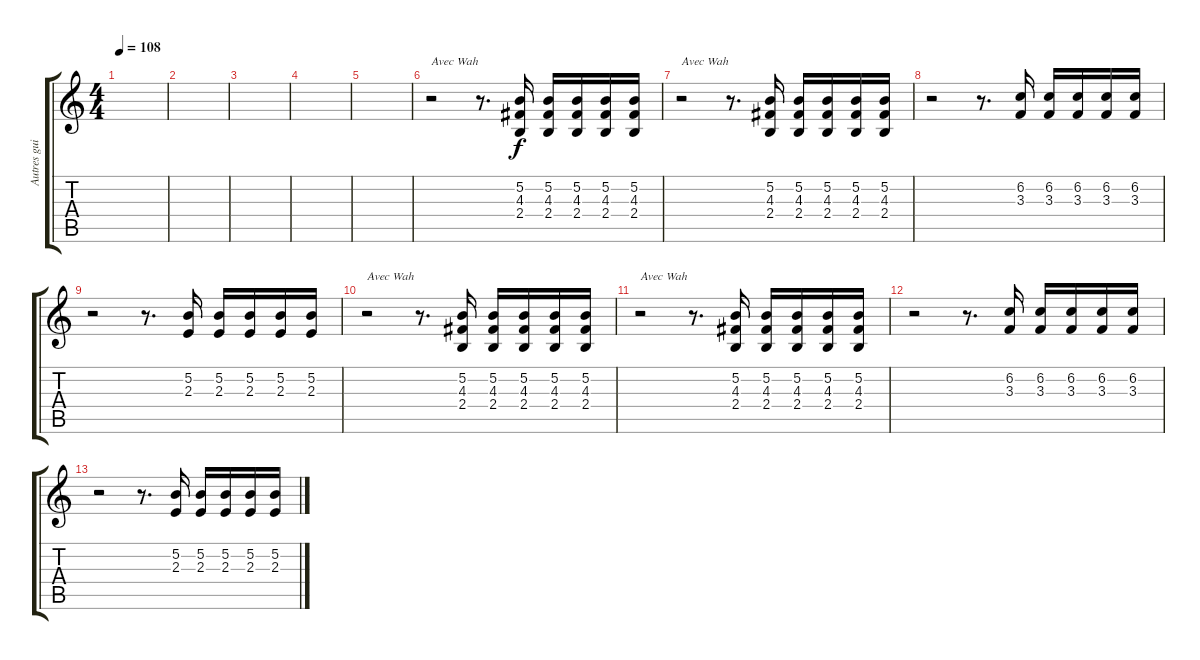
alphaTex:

\track ("Autres guitare" "Autres gui") {instrument distortionguitar}
\staff {score tabs}
\tuning (B3 Gb3 D3 A2 E2 B1) {hide}
\ts (4 4)
\tempo 108
\clef g2
\ks c
|
|
|
|
|
r.2{txt "Avec Wah"} r.8{d} (5.2 4.3 2.4).16 (5.2 4.3 2.4).16 (5.2 4.3 2.4).16 (5.2 4.3 2.4).16 (5.2 4.3 2.4).16 |
r.2{txt "Avec Wah"} r.8{d} (5.2 4.3 2.4).16 (5.2 4.3 2.4).16 (5.2 4.3 2.4).16 (5.2 4.3 2.4).16 (5.2 4.3 2.4).16 |
r.2 r.8{d} (6.2 3.3).16 (6.2 3.3).16 (6.2 3.3).16 (6.2 3.3).16 (6.2 3.3).16 |
r.2 r.8{d} (5.2 2.3).16 (5.2 2.3).16 (5.2 2.3).16 (5.2 2.3).16 (5.2 2.3).16 |
r.2{txt "Avec Wah"} r.8{d} (5.2 4.3 2.4).16 (5.2 4.3 2.4).16 (5.2 4.3 2.4).16 (5.2 4.3 2.4).16 (5.2 4.3 2.4).16 |
r.2{txt "Avec Wah"} r.8{d} (5.2 4.3 2.4).16 (5.2 4.3 2.4).16 (5.2 4.3 2.4).16 (5.2 4.3 2.4).16 (5.2 4.3 2.4).16 |
r.2 r.8{d} (6.2 3.3).16 (6.2 3.3).16 (6.2 3.3).16 (6.2 3.3).16 (6.2 3.3).16 |
r.2 r.8{d} (5.2 2.3).16 (5.2 2.3).16 (5.2 2.3).16 (5.2 2.3).16 (5.2 2.3).16
